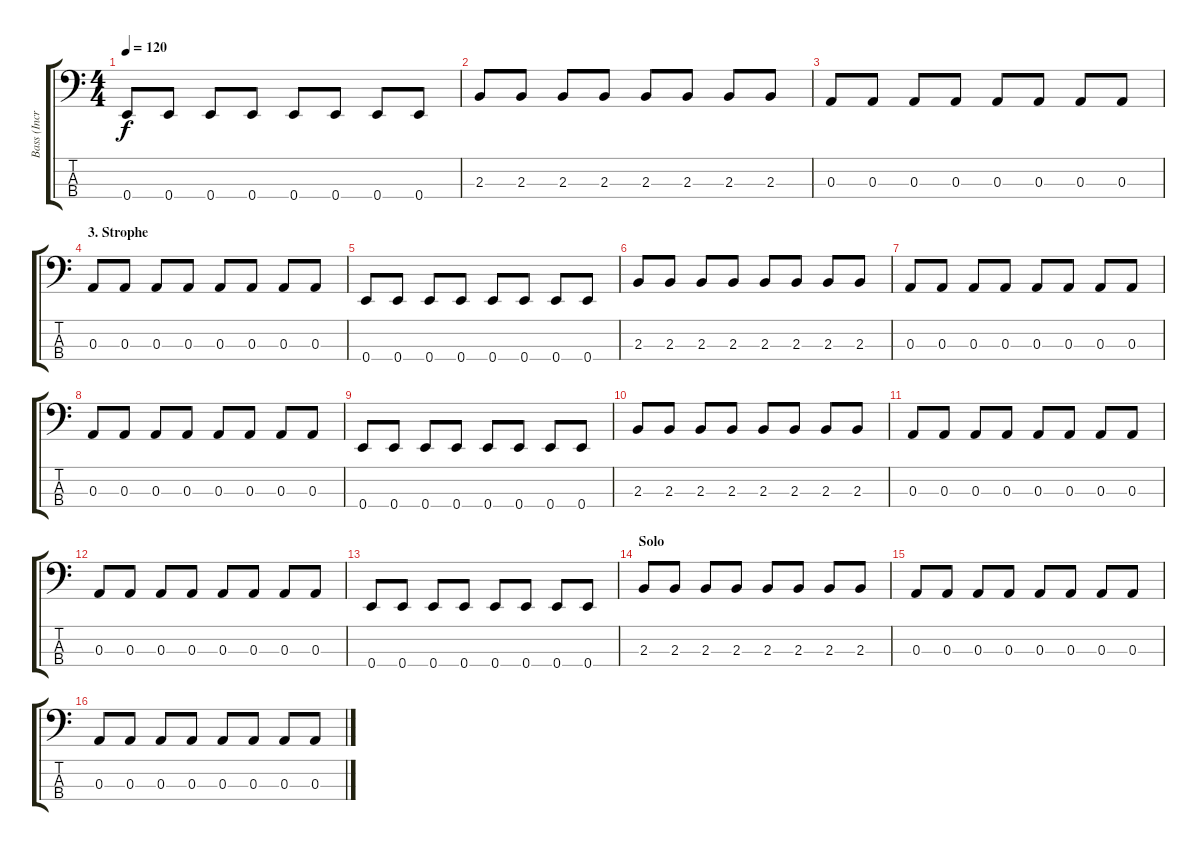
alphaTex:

\track ("Bass (Incredible)" "Bass (Incr") {instrument electricbassfinger}
\staff {score tabs}
\tuning (G2 D2 A1 E1) {hide}
\ts (4 4)
\tempo 120
\clef f4
\ks c
0.4.8{dy f} 0.4.8 0.4.8 0.4.8 0.4.8 0.4.8 0.4.8 0.4.8 |
2.3.8 2.3.8 2.3.8 2.3.8 2.3.8 2.3.8 2.3.8 2.3.8 |
0.3.8 0.3.8 0.3.8 0.3.8 0.3.8 0.3.8 0.3.8 0.3.8 |
\section ("" "3. Strophe")
0.3.8 0.3.8 0.3.8 0.3.8 0.3.8 0.3.8 0.3.8 0.3.8 |
0.4.8 0.4.8 0.4.8 0.4.8 0.4.8 0.4.8 0.4.8 0.4.8 |
2.3.8 2.3.8 2.3.8 2.3.8 2.3.8 2.3.8 2.3.8 2.3.8 |
0.3.8 0.3.8 0.3.8 0.3.8 0.3.8 0.3.8 0.3.8 0.3.8 |
0.3.8 0.3.8 0.3.8 0.3.8 0.3.8 0.3.8 0.3.8 0.3.8 |
0.4.8 0.4.8 0.4.8 0.4.8 0.4.8 0.4.8 0.4.8 0.4.8 |
2.3.8 2.3.8 2.3.8 2.3.8 2.3.8 2.3.8 2.3.8 2.3.8 |
0.3.8 0.3.8 0.3.8 0.3.8 0.3.8 0.3.8 0.3.8 0.3.8 |
0.3.8 0.3.8 0.3.8 0.3.8 0.3.8 0.3.8 0.3.8 0.3.8 |
0.4.8 0.4.8 0.4.8 0.4.8 0.4.8 0.4.8 0.4.8 0.4.8 |
\section ("" "Solo")
2.3.8 2.3.8 2.3.8 2.3.8 2.3.8 2.3.8 2.3.8 2.3.8 |
0.3.8 0.3.8 0.3.8 0.3.8 0.3.8 0.3.8 0.3.8 0.3.8 |
0.3.8 0.3.8 0.3.8 0.3.8 0.3.8 0.3.8 0.3.8 0.3.8
